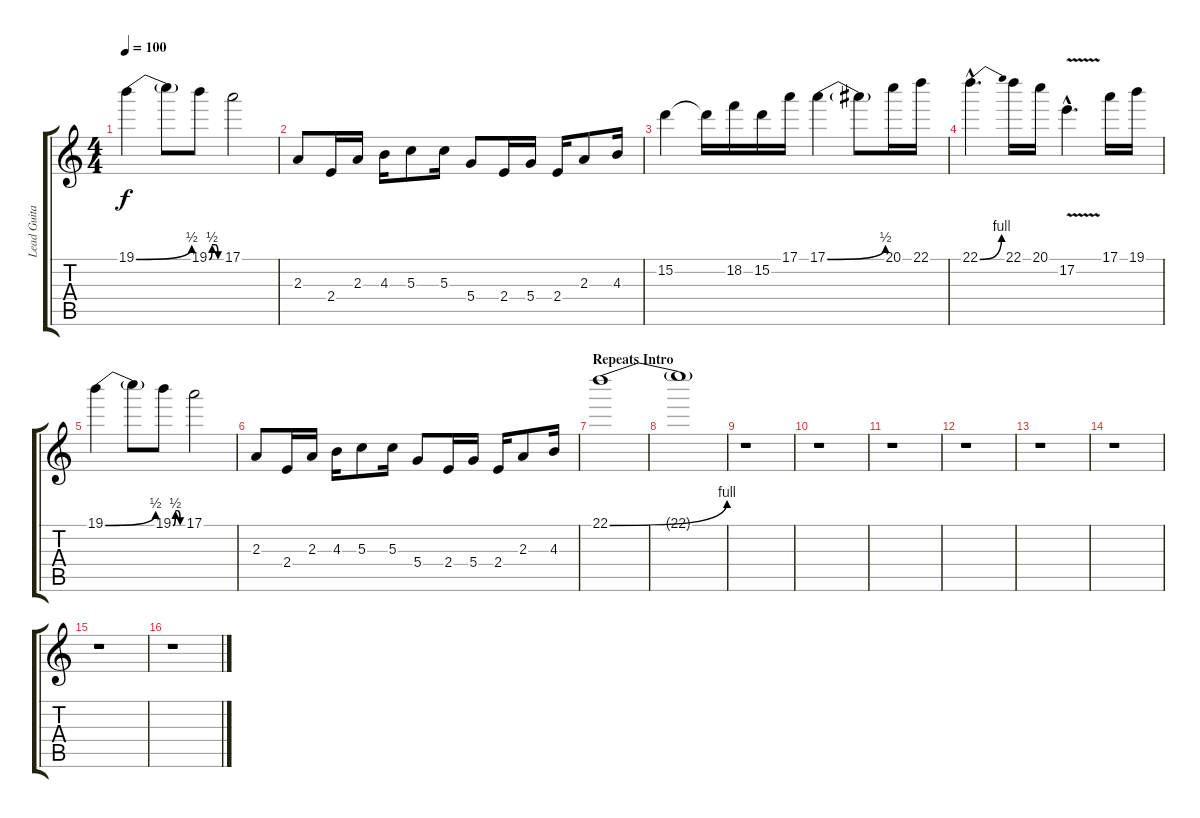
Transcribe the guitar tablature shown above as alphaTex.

\track ("Lead Guitar" "Lead Guita") {instrument overdrivenguitar}
\staff {score tabs}
\tuning (E4 B3 G3 D3 A2 E2) {hide}
\ts (4 4)
\tempo 100
\clef g2
\ks c
19.1{be (bend 0 0 60 2)}.4{dy f} 19.1{t}.8 19.1{be (custom 0 0 15 2 30 2 45 0 60 0)}.8 17.1.2 |
2.3.8 2.4.16 2.3.16 4.3.16 5.3.8 5.3.16 5.4.8 2.4.16 5.4.16 2.4.16 2.3.8 4.3.16 |
15.2.4 15.2{t}.16 18.2.16 15.2.16 17.1.16 17.1{be (bend 0 0 60 2)}.4 17.1{t}.8 20.1.16 22.1.16 |
22.1{be (bend 0 0 60 4) hac}.4{d} 22.1.16 20.1.16 17.2{v hac}.4{d} 17.1.16 19.1.16 |
19.1{be (bend 0 0 60 2)}.4 19.1{t}.8 19.1{be (custom 0 0 15 2 30 2 45 0 60 0)}.8 17.1.2 |
2.3.8 2.4.16 2.3.16 4.3.16 5.3.8 5.3.16 5.4.8 2.4.16 5.4.16 2.4.16 2.3.8 4.3.16 |
\section ("" "Repeats Intro")
22.1{be (bend 0 0 60 4)}.1 |
22.1{t}.1{volume 0} |
r.1 |
r.1 |
r.1 |
r.1 |
r.1 |
r.1 |
r.1 |
r.1
